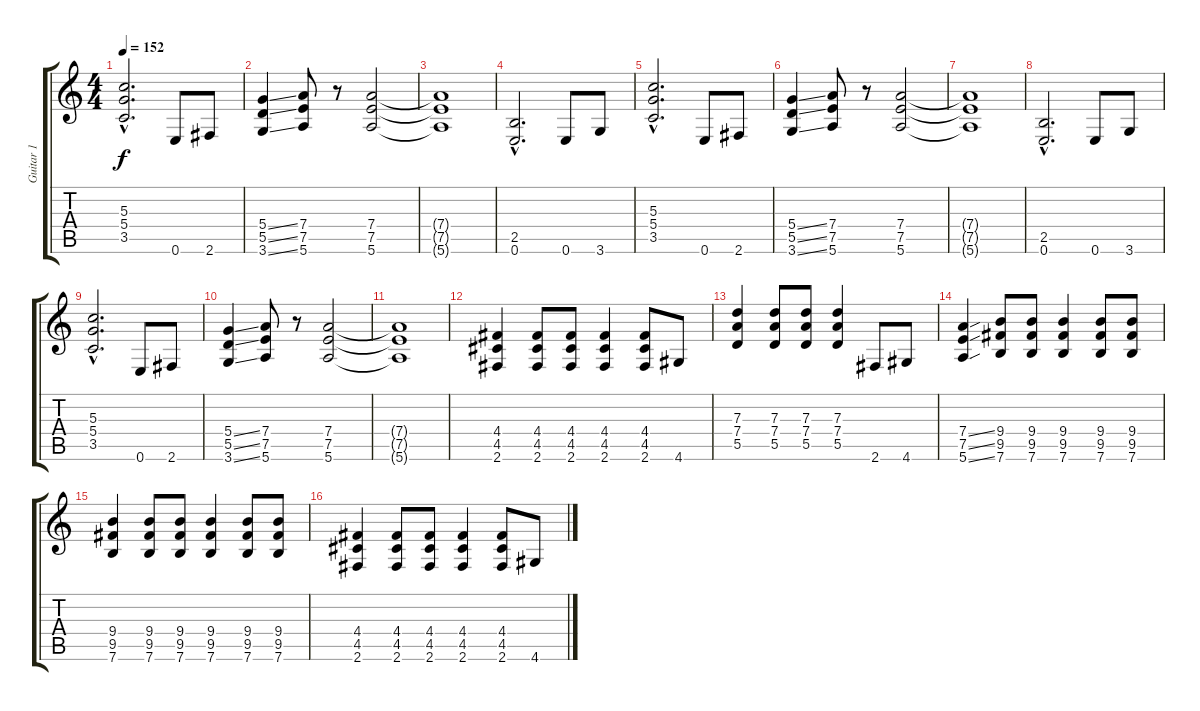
\track ("Guitar 1" "Guitar 1") {instrument distortionguitar}
\staff {score tabs}
\tuning (E4 B3 G3 D3 A2 E2) {hide}
\ts (4 4)
\tempo 152
\clef g2
\ks c
(5.3{hac} 5.4{hac} 3.5{hac}).2{d dy f} 0.6.8 2.6.8 |
(5.4{ss} 5.5{ss} 3.6{ss}).4 (7.4 7.5 5.6).8 r.8 (7.4 7.5 5.6).2 |
(7.4{t} 7.5{t} 5.6{t}).1 |
(2.5{hac} 0.6{hac}).2{d} 0.6.8 3.6.8 |
(5.3{hac} 5.4{hac} 3.5{hac}).2{d} 0.6.8 2.6.8 |
(5.4{ss} 5.5{ss} 3.6{ss}).4 (7.4 7.5 5.6).8 r.8 (7.4 7.5 5.6).2 |
(7.4{t} 7.5{t} 5.6{t}).1 |
(2.5{hac} 0.6{hac}).2{d} 0.6.8 3.6.8 |
(5.3{hac} 5.4{hac} 3.5{hac}).2{d} 0.6.8 2.6.8 |
(5.4{ss} 5.5{ss} 3.6{ss}).4 (7.4 7.5 5.6).8 r.8 (7.4 7.5 5.6).2 |
(7.4{t} 7.5{t} 5.6{t}).1 |
(4.4 4.5 2.6).4 (4.4 4.5 2.6).8 (4.4 4.5 2.6).8 (4.4 4.5 2.6).4 (4.4 4.5 2.6).8 4.6.8 |
(7.3 7.4 5.5).4 (7.3 7.4 5.5).8 (7.3 7.4 5.5).8 (7.3 7.4 5.5).4 2.6.8 4.6.8 |
(7.4{ss} 7.5{ss} 5.6{ss}).4 (9.4 9.5 7.6).8 (9.4 9.5 7.6).8 (9.4 9.5 7.6).4 (9.4 9.5 7.6).8 (9.4 9.5 7.6).8 |
(9.4 9.5 7.6).4 (9.4 9.5 7.6).8 (9.4 9.5 7.6).8 (9.4 9.5 7.6).4 (9.4 9.5 7.6).8 (9.4 9.5 7.6).8 |
(4.4 4.5 2.6).4 (4.4 4.5 2.6).8 (4.4 4.5 2.6).8 (4.4 4.5 2.6).4 (4.4 4.5 2.6).8 4.6.8
